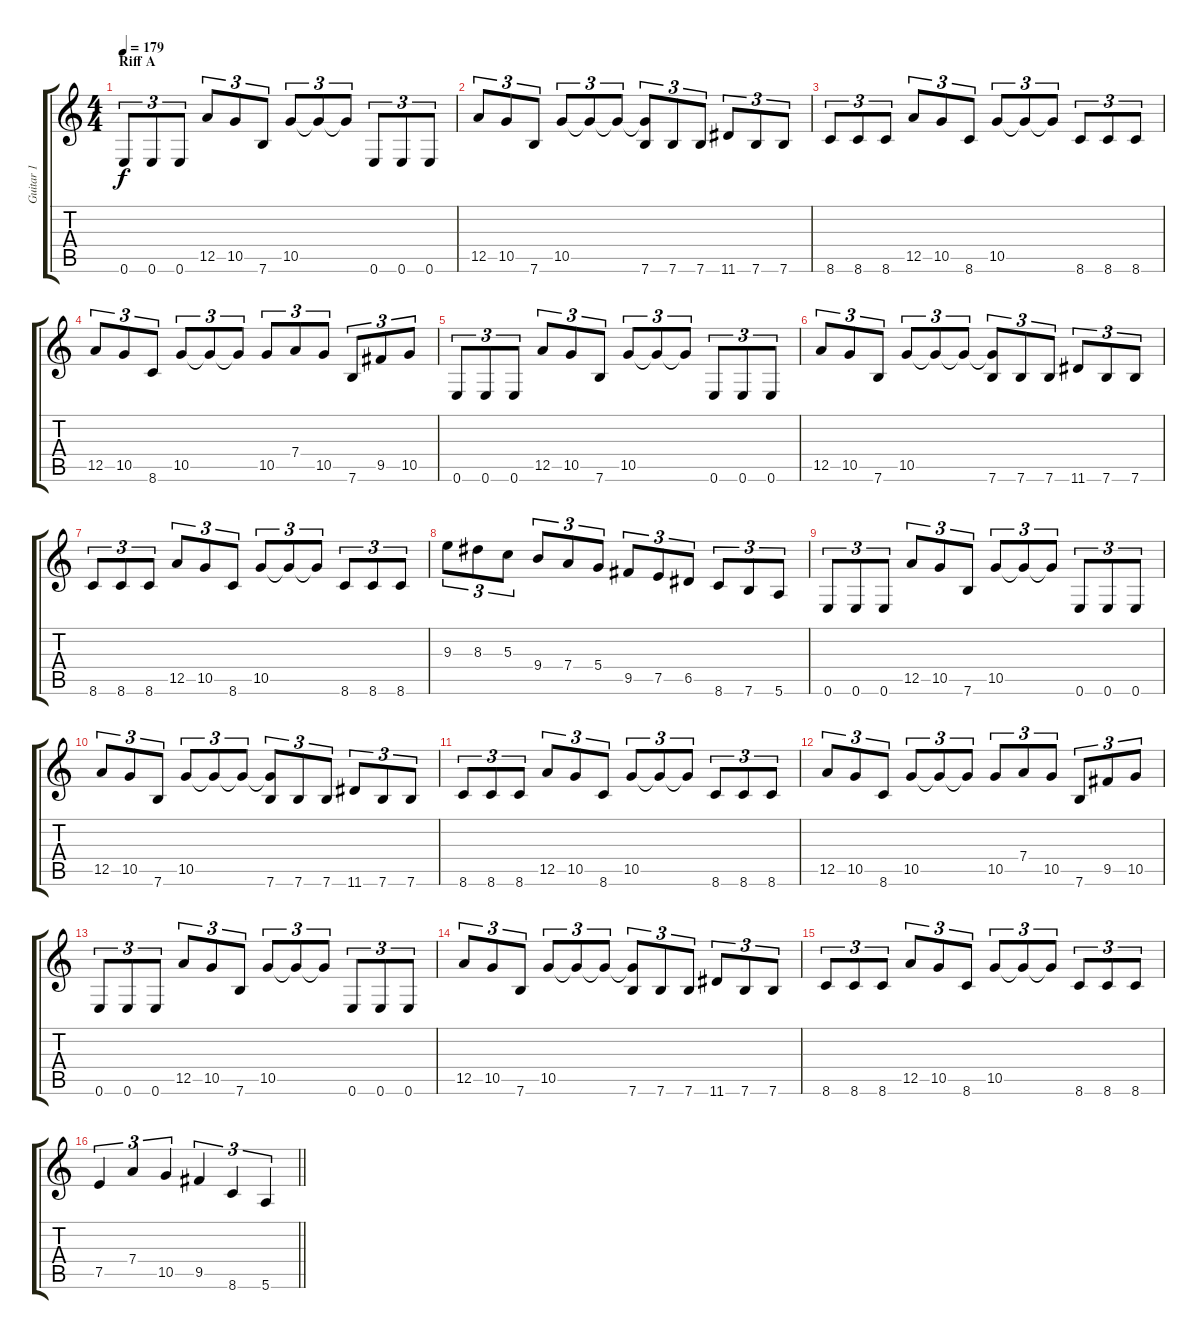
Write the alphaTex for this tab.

\track ("Guitar 1" "Guitar 1") {instrument distortionguitar}
\staff {score tabs}
\tuning (E4 B3 G3 D3 A2 E2) {hide}
\ts (4 4)
\section ("" "Riff A")
\tempo 179
\clef g2
\ks c
0.6.8{tu (3 2) dy f} 0.6.8{tu (3 2)} 0.6.8{tu (3 2)} 12.5.8{tu (3 2)} 10.5.8{tu (3 2)} 7.6.8{tu (3 2)} 10.5.8{tu (3 2)} 10.5{t}.8{tu (3 2)} 10.5{t}.8{tu (3 2)} 0.6.8{tu (3 2)} 0.6.8{tu (3 2)} 0.6.8{tu (3 2)} |
12.5.8{tu (3 2)} 10.5.8{tu (3 2)} 7.6.8{tu (3 2)} 10.5.8{tu (3 2)} 10.5{t}.8{tu (3 2)} 10.5{t}.8{tu (3 2)} (10.5{t} 7.6).8{tu (3 2)} 7.6.8{tu (3 2)} 7.6.8{tu (3 2)} 11.6.8{tu (3 2)} 7.6.8{tu (3 2)} 7.6.8{tu (3 2)} |
8.6.8{tu (3 2)} 8.6.8{tu (3 2)} 8.6.8{tu (3 2)} 12.5.8{tu (3 2)} 10.5.8{tu (3 2)} 8.6.8{tu (3 2)} 10.5.8{tu (3 2)} 10.5{t}.8{tu (3 2)} 10.5{t}.8{tu (3 2)} 8.6.8{tu (3 2)} 8.6.8{tu (3 2)} 8.6.8{tu (3 2)} |
12.5.8{tu (3 2)} 10.5.8{tu (3 2)} 8.6.8{tu (3 2)} 10.5.8{tu (3 2)} 10.5{t}.8{tu (3 2)} 10.5{t}.8{tu (3 2)} 10.5.8{tu (3 2)} 7.4.8{tu (3 2)} 10.5.8{tu (3 2)} 7.6.8{tu (3 2)} 9.5.8{tu (3 2)} 10.5.8{tu (3 2)} |
0.6.8{tu (3 2)} 0.6.8{tu (3 2)} 0.6.8{tu (3 2)} 12.5.8{tu (3 2)} 10.5.8{tu (3 2)} 7.6.8{tu (3 2)} 10.5.8{tu (3 2)} 10.5{t}.8{tu (3 2)} 10.5{t}.8{tu (3 2)} 0.6.8{tu (3 2)} 0.6.8{tu (3 2)} 0.6.8{tu (3 2)} |
12.5.8{tu (3 2)} 10.5.8{tu (3 2)} 7.6.8{tu (3 2)} 10.5.8{tu (3 2)} 10.5{t}.8{tu (3 2)} 10.5{t}.8{tu (3 2)} (10.5{t} 7.6).8{tu (3 2)} 7.6.8{tu (3 2)} 7.6.8{tu (3 2)} 11.6.8{tu (3 2)} 7.6.8{tu (3 2)} 7.6.8{tu (3 2)} |
8.6.8{tu (3 2)} 8.6.8{tu (3 2)} 8.6.8{tu (3 2)} 12.5.8{tu (3 2)} 10.5.8{tu (3 2)} 8.6.8{tu (3 2)} 10.5.8{tu (3 2)} 10.5{t}.8{tu (3 2)} 10.5{t}.8{tu (3 2)} 8.6.8{tu (3 2)} 8.6.8{tu (3 2)} 8.6.8{tu (3 2)} |
9.3.8{tu (3 2)} 8.3.8{tu (3 2)} 5.3.8{tu (3 2)} 9.4.8{tu (3 2)} 7.4.8{tu (3 2)} 5.4.8{tu (3 2)} 9.5.8{tu (3 2)} 7.5.8{tu (3 2)} 6.5.8{tu (3 2)} 8.6.8{tu (3 2)} 7.6.8{tu (3 2)} 5.6.8{tu (3 2)} |
0.6.8{tu (3 2)} 0.6.8{tu (3 2)} 0.6.8{tu (3 2)} 12.5.8{tu (3 2)} 10.5.8{tu (3 2)} 7.6.8{tu (3 2)} 10.5.8{tu (3 2)} 10.5{t}.8{tu (3 2)} 10.5{t}.8{tu (3 2)} 0.6.8{tu (3 2)} 0.6.8{tu (3 2)} 0.6.8{tu (3 2)} |
12.5.8{tu (3 2)} 10.5.8{tu (3 2)} 7.6.8{tu (3 2)} 10.5.8{tu (3 2)} 10.5{t}.8{tu (3 2)} 10.5{t}.8{tu (3 2)} (10.5{t} 7.6).8{tu (3 2)} 7.6.8{tu (3 2)} 7.6.8{tu (3 2)} 11.6.8{tu (3 2)} 7.6.8{tu (3 2)} 7.6.8{tu (3 2)} |
8.6.8{tu (3 2)} 8.6.8{tu (3 2)} 8.6.8{tu (3 2)} 12.5.8{tu (3 2)} 10.5.8{tu (3 2)} 8.6.8{tu (3 2)} 10.5.8{tu (3 2)} 10.5{t}.8{tu (3 2)} 10.5{t}.8{tu (3 2)} 8.6.8{tu (3 2)} 8.6.8{tu (3 2)} 8.6.8{tu (3 2)} |
12.5.8{tu (3 2)} 10.5.8{tu (3 2)} 8.6.8{tu (3 2)} 10.5.8{tu (3 2)} 10.5{t}.8{tu (3 2)} 10.5{t}.8{tu (3 2)} 10.5.8{tu (3 2)} 7.4.8{tu (3 2)} 10.5.8{tu (3 2)} 7.6.8{tu (3 2)} 9.5.8{tu (3 2)} 10.5.8{tu (3 2)} |
0.6.8{tu (3 2)} 0.6.8{tu (3 2)} 0.6.8{tu (3 2)} 12.5.8{tu (3 2)} 10.5.8{tu (3 2)} 7.6.8{tu (3 2)} 10.5.8{tu (3 2)} 10.5{t}.8{tu (3 2)} 10.5{t}.8{tu (3 2)} 0.6.8{tu (3 2)} 0.6.8{tu (3 2)} 0.6.8{tu (3 2)} |
12.5.8{tu (3 2)} 10.5.8{tu (3 2)} 7.6.8{tu (3 2)} 10.5.8{tu (3 2)} 10.5{t}.8{tu (3 2)} 10.5{t}.8{tu (3 2)} (10.5{t} 7.6).8{tu (3 2)} 7.6.8{tu (3 2)} 7.6.8{tu (3 2)} 11.6.8{tu (3 2)} 7.6.8{tu (3 2)} 7.6.8{tu (3 2)} |
8.6.8{tu (3 2)} 8.6.8{tu (3 2)} 8.6.8{tu (3 2)} 12.5.8{tu (3 2)} 10.5.8{tu (3 2)} 8.6.8{tu (3 2)} 10.5.8{tu (3 2)} 10.5{t}.8{tu (3 2)} 10.5{t}.8{tu (3 2)} 8.6.8{tu (3 2)} 8.6.8{tu (3 2)} 8.6.8{tu (3 2)} |
\barLineRight lightlight
7.5.4{tu (3 2)} 7.4.4{tu (3 2)} 10.5.4{tu (3 2)} 9.5.4{tu (3 2)} 8.6.4{tu (3 2)} 5.6.4{tu (3 2)}
